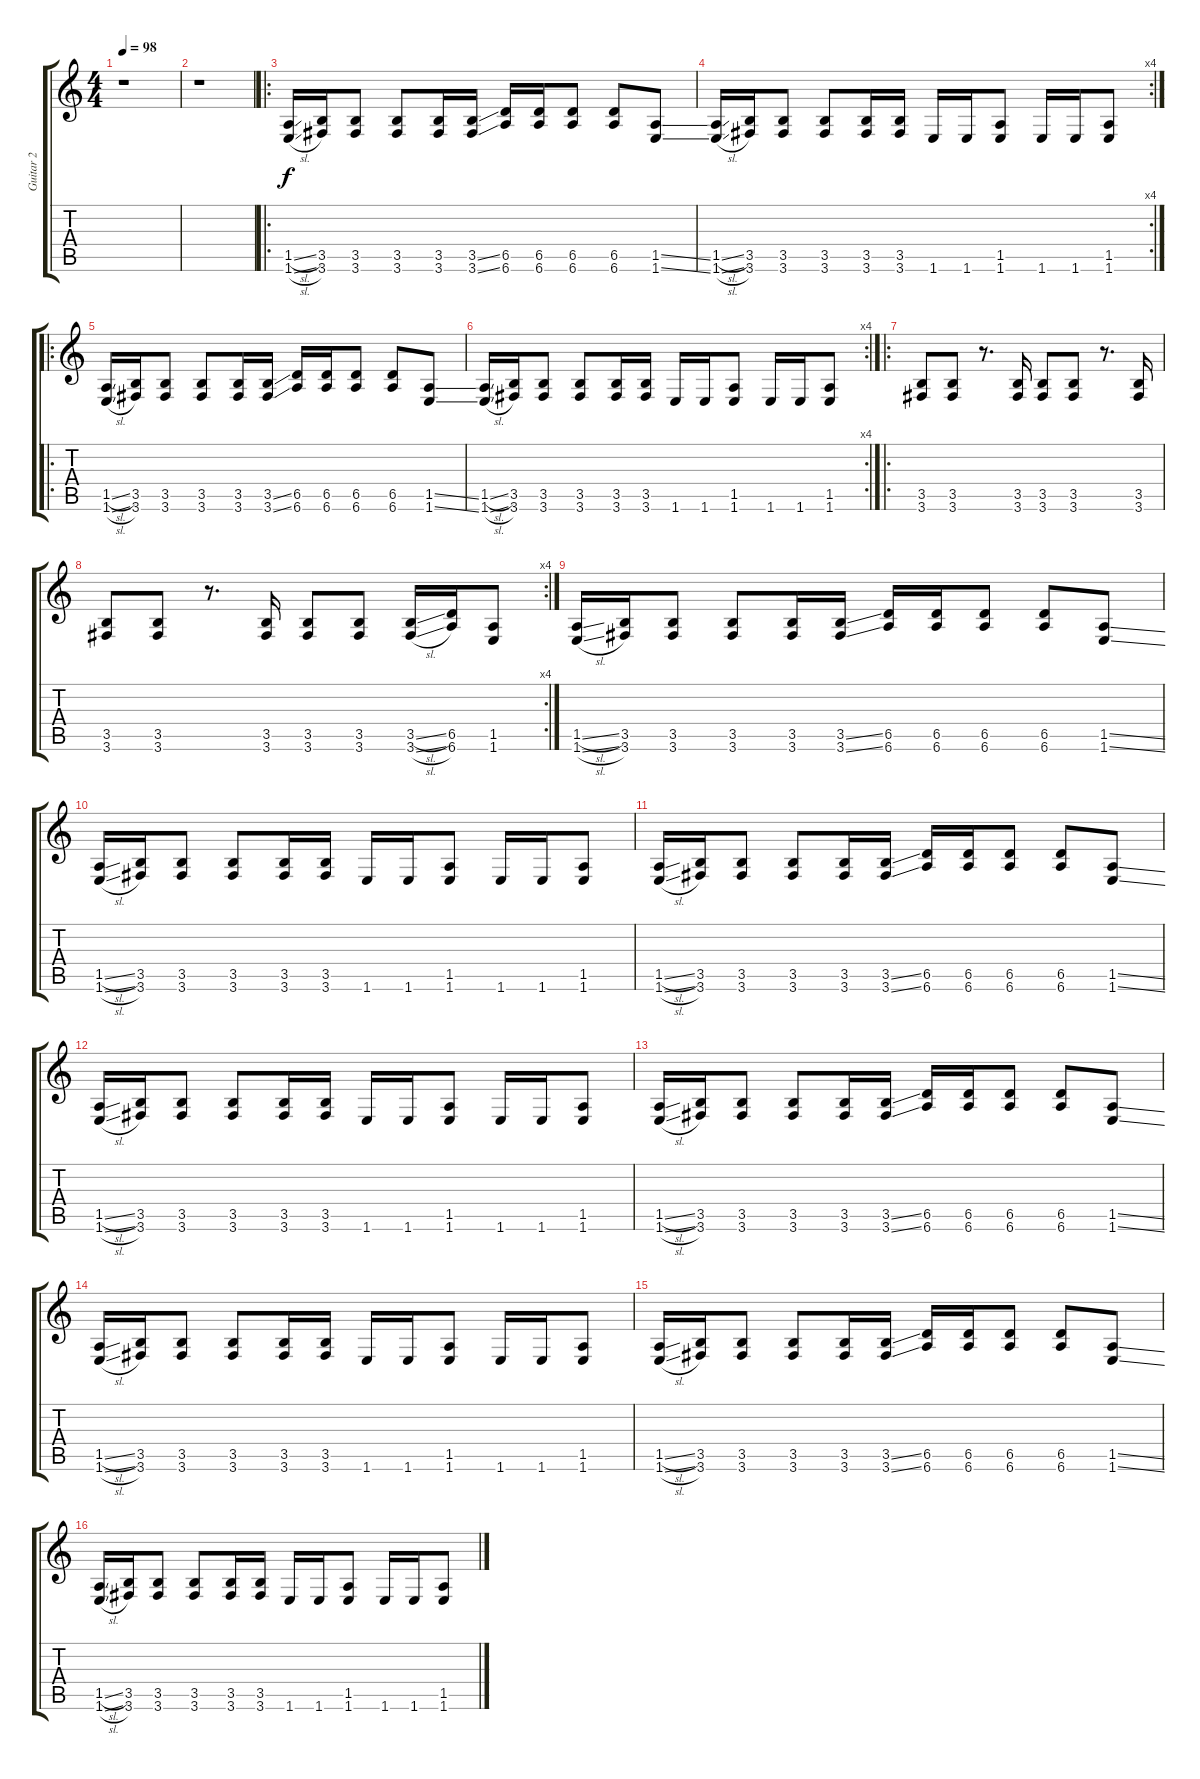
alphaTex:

\track ("Guitar 2" "Guitar 2") {instrument overdrivenguitar}
\staff {score tabs}
\tuning (Eb4 Bb3 Gb3 Db3 Ab2 Eb2) {hide}
\ts (4 4)
\tempo 98
\clef g2
\ks c
r.1{dy f instrument overdrivenguitar} |
r.1 |
\ro
(1.5{sl} 1.6{sl}).16 (3.5 3.6).16 (3.5 3.6).8 (3.5 3.6).8 (3.5 3.6).16 (3.5{ss} 3.6{ss}).16 (6.5 6.6).16 (6.5 6.6).16 (6.5 6.6).8 (6.5 6.6).8 (1.5{ss} 1.6{ss}).8 |
\rc 4
(1.5{sl} 1.6{sl}).16 (3.5 3.6).16 (3.5 3.6).8 (3.5 3.6).8 (3.5 3.6).16 (3.5 3.6).16 1.6.16 1.6.16 (1.5 1.6).8 1.6.16 1.6.16 (1.5 1.6).8 |
\ro
(1.5{sl} 1.6{sl}).16 (3.5 3.6).16 (3.5 3.6).8 (3.5 3.6).8 (3.5 3.6).16 (3.5{ss} 3.6{ss}).16 (6.5 6.6).16 (6.5 6.6).16 (6.5 6.6).8 (6.5 6.6).8 (1.5{ss} 1.6{ss}).8 |
\rc 4
(1.5{sl} 1.6{sl}).16 (3.5 3.6).16 (3.5 3.6).8 (3.5 3.6).8 (3.5 3.6).16 (3.5 3.6).16 1.6.16 1.6.16 (1.5 1.6).8 1.6.16 1.6.16 (1.5 1.6).8 |
\ro
(3.5 3.6).8 (3.5 3.6).8 r.8{d} (3.5 3.6).16 (3.5 3.6).8 (3.5 3.6).8 r.8{d} (3.5 3.6).16 |
\rc 4
(3.5 3.6).8 (3.5 3.6).8 r.8{d} (3.5 3.6).16 (3.5 3.6).8 (3.5 3.6).8 (3.5{sl} 3.6{sl}).16 (6.5 6.6).16 (1.5 1.6).8 |
(1.5{sl} 1.6{sl}).16 (3.5 3.6).16 (3.5 3.6).8 (3.5 3.6).8 (3.5 3.6).16 (3.5{ss} 3.6{ss}).16 (6.5 6.6).16 (6.5 6.6).16 (6.5 6.6).8 (6.5 6.6).8 (1.5{ss} 1.6{ss}).8 |
(1.5{sl} 1.6{sl}).16 (3.5 3.6).16 (3.5 3.6).8 (3.5 3.6).8 (3.5 3.6).16 (3.5 3.6).16 1.6.16 1.6.16 (1.5 1.6).8 1.6.16 1.6.16 (1.5 1.6).8 |
(1.5{sl} 1.6{sl}).16 (3.5 3.6).16 (3.5 3.6).8 (3.5 3.6).8 (3.5 3.6).16 (3.5{ss} 3.6{ss}).16 (6.5 6.6).16 (6.5 6.6).16 (6.5 6.6).8 (6.5 6.6).8 (1.5{ss} 1.6{ss}).8 |
(1.5{sl} 1.6{sl}).16 (3.5 3.6).16 (3.5 3.6).8 (3.5 3.6).8 (3.5 3.6).16 (3.5 3.6).16 1.6.16 1.6.16 (1.5 1.6).8 1.6.16 1.6.16 (1.5 1.6).8 |
(1.5{sl} 1.6{sl}).16 (3.5 3.6).16 (3.5 3.6).8 (3.5 3.6).8 (3.5 3.6).16 (3.5{ss} 3.6{ss}).16 (6.5 6.6).16 (6.5 6.6).16 (6.5 6.6).8 (6.5 6.6).8 (1.5{ss} 1.6{ss}).8 |
(1.5{sl} 1.6{sl}).16 (3.5 3.6).16 (3.5 3.6).8 (3.5 3.6).8 (3.5 3.6).16 (3.5 3.6).16 1.6.16 1.6.16 (1.5 1.6).8 1.6.16 1.6.16 (1.5 1.6).8 |
(1.5{sl} 1.6{sl}).16 (3.5 3.6).16 (3.5 3.6).8 (3.5 3.6).8 (3.5 3.6).16 (3.5{ss} 3.6{ss}).16 (6.5 6.6).16 (6.5 6.6).16 (6.5 6.6).8 (6.5 6.6).8 (1.5{ss} 1.6{ss}).8 |
(1.5{sl} 1.6{sl}).16 (3.5 3.6).16 (3.5 3.6).8 (3.5 3.6).8 (3.5 3.6).16 (3.5 3.6).16 1.6.16 1.6.16 (1.5 1.6).8 1.6.16 1.6.16 (1.5 1.6).8
